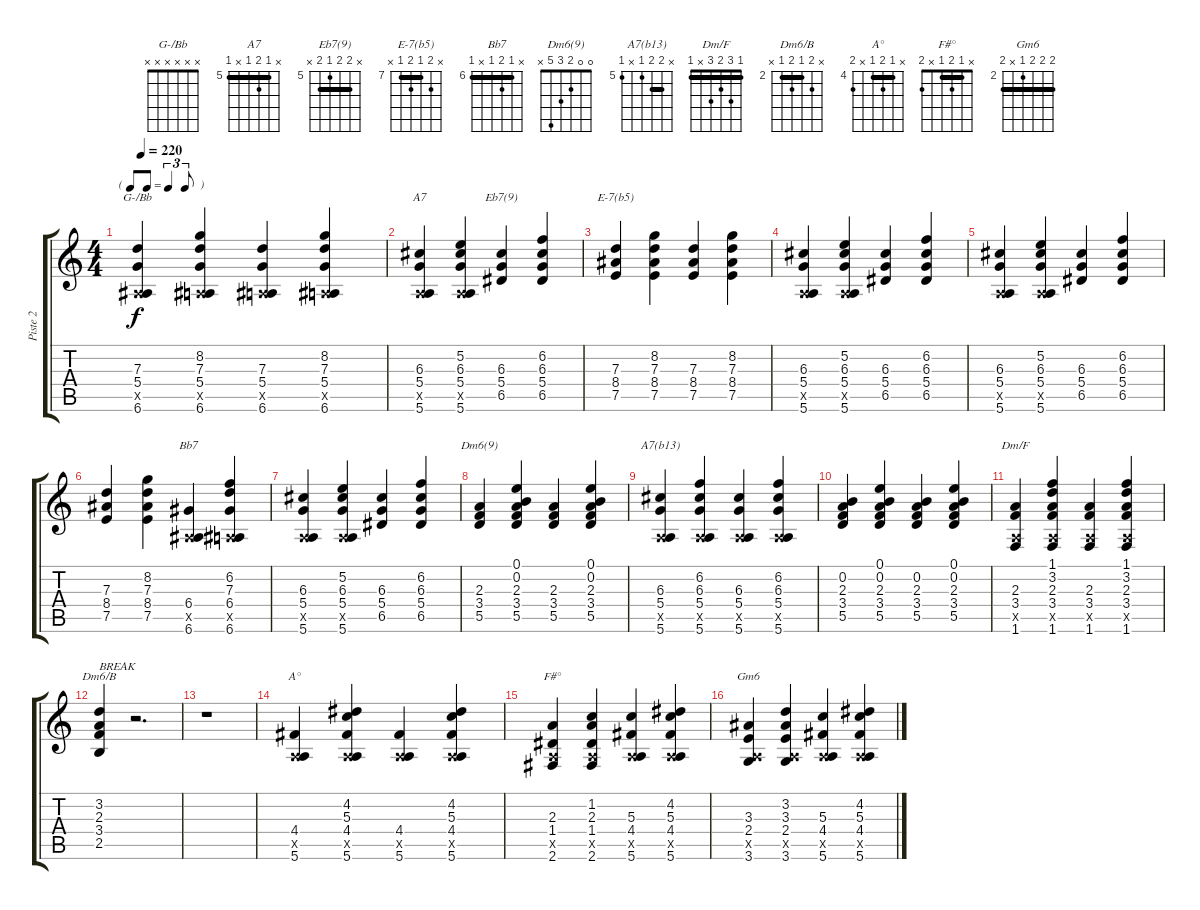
\track ("Piste 2" "Piste 2") {instrument acousticguitarnylon}
\staff {score tabs}
\tuning (E4 B3 G3 D3 A2 E2) {hide}
\chord ("G-/Bb" x x x x x x)
\chord ("A7" x 5 6 5 x 5) {firstfret 5 barre 5}
\chord ("Eb7(9)" x 6 6 5 6 x) {firstfret 5 barre 6}
\chord ("E-7(b5)" x 8 7 8 7 x) {firstfret 7 barre 7}
\chord ("Bb7" x 6 7 6 x 6) {firstfret 6 barre 6}
\chord ("Dm6(9)" 0 0 2 3 5 x)
\chord ("A7(b13)" x 6 6 5 x 5) {firstfret 5 barre 6}
\chord ("Dm/F" 1 3 2 3 x 1) {barre 1}
\chord ("Dm6/B" x 3 2 3 2 x) {firstfret 2 barre 2}
\chord ("A°" x 4 5 4 x 5) {firstfret 4 barre 4}
\chord ("F#°" x 1 2 1 x 2) {barre 1}
\chord ("Gm6" 3 3 3 2 x 3) {firstfret 2 barre 3}
\ts (4 4)
\tf triplet8th
\tempo 220
\clef g2
\ks c
(7.3 5.4 0.5{x} 6.6).4{ch "G-/Bb" dy f} (8.2 7.3 5.4 0.5{x} 6.6).4 (7.3 5.4 0.5{x} 6.6).4 (8.2 7.3 5.4 0.5{x} 6.6).4 |
(6.3 5.4 0.5{x} 5.6).4{ch "A7"} (5.2 6.3 5.4 0.5{x} 5.6).4 (6.3 5.4 6.5).4{ch "Eb7(9)"} (6.2 6.3 5.4 6.5).4 |
(7.3 8.4 7.5).4{ch "E-7(b5)"} (8.2 7.3 8.4 7.5).4 (7.3 8.4 7.5).4 (8.2 7.3 8.4 7.5).4 |
(6.3 5.4 0.5{x} 5.6).4 (5.2 6.3 5.4 0.5{x} 5.6).4 (6.3 5.4 6.5).4 (6.2 6.3 5.4 6.5).4 |
(6.3 5.4 0.5{x} 5.6).4 (5.2 6.3 5.4 0.5{x} 5.6).4 (6.3 5.4 6.5).4 (6.2 6.3 5.4 6.5).4 |
(7.3 8.4 7.5).4 (8.2 7.3 8.4 7.5).4 (6.4 0.5{x} 6.6).4{ch "Bb7"} (6.2 7.3 6.4 0.5{x} 6.6).4 |
(6.3 5.4 0.5{x} 5.6).4 (5.2 6.3 5.4 0.5{x} 5.6).4 (6.3 5.4 6.5).4 (6.2 6.3 5.4 6.5).4 |
(2.3 3.4 5.5).4{ch "Dm6(9)"} (0.1 0.2 2.3 3.4 5.5).4 (2.3 3.4 5.5).4 (0.1 0.2 2.3 3.4 5.5).4 |
(6.3 5.4 0.5{x} 5.6).4{ch "A7(b13)"} (6.2 6.3 5.4 0.5{x} 5.6).4 (6.3 5.4 0.5{x} 5.6).4 (6.2 6.3 5.4 0.5{x} 5.6).4 |
(0.2 2.3 3.4 5.5).4 (0.1 0.2 2.3 3.4 5.5).4 (0.2 2.3 3.4 5.5).4 (0.1 0.2 2.3 3.4 5.5).4 |
(2.3 3.4 0.5{x} 1.6).4{ch "Dm/F"} (1.1 3.2 2.3 3.4 0.5{x} 1.6).4 (2.3 3.4 0.5{x} 1.6).4 (1.1 3.2 2.3 3.4 0.5{x} 1.6).4 |
(3.2 2.3 3.4 2.5).4{ch "Dm6/B" txt "BREAK"} r.2{d} |
r.1 |
(4.4 0.5{x} 5.6).4{ch "A°"} (4.2 5.3 4.4 0.5{x} 5.6).4 (4.4 0.5{x} 5.6).4 (4.2 5.3 4.4 0.5{x} 5.6).4 |
(2.3 1.4 0.5{x} 2.6).4{ch "F#°"} (1.2 2.3 1.4 0.5{x} 2.6).4 (5.3 4.4 0.5{x} 5.6).4 (4.2 5.3 4.4 0.5{x} 5.6).4 |
(3.3 2.4 0.5{x} 3.6).4{ch "Gm6"} (3.2 3.3 2.4 0.5{x} 3.6).4 (5.3 4.4 0.5{x} 5.6).4 (4.2 5.3 4.4 0.5{x} 5.6).4
